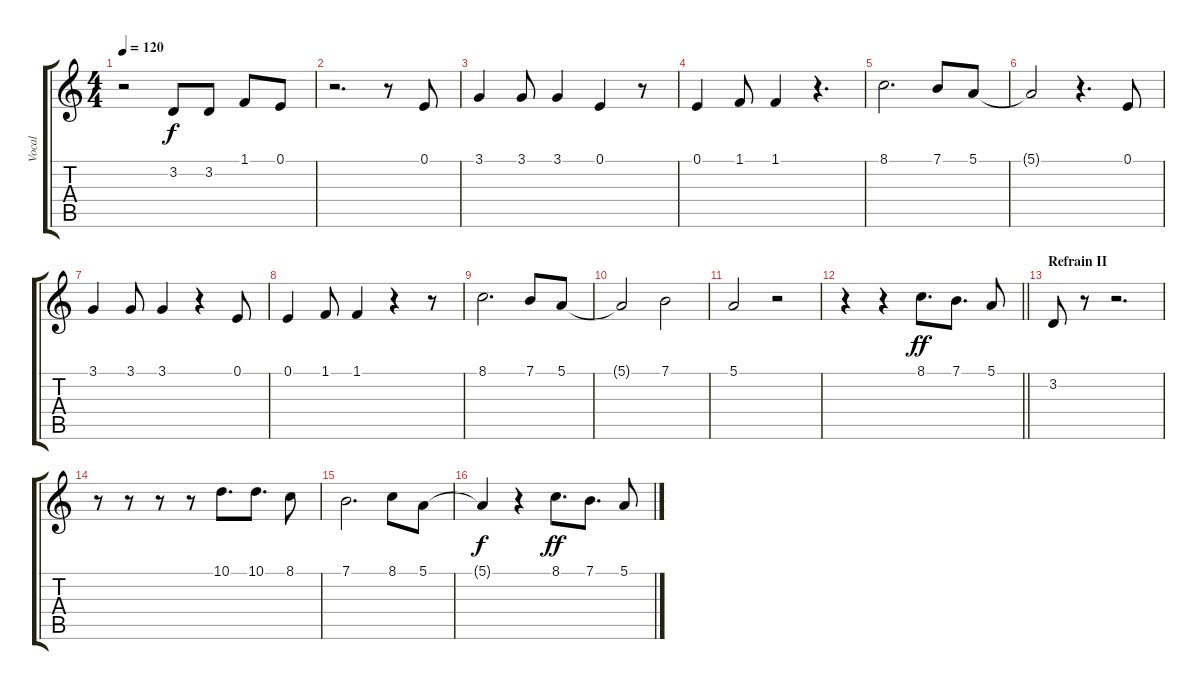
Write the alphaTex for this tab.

\track ("Vocal" "Vocal") {instrument fx5brightness}
\staff {score tabs}
\tuning (E4 B3 G3 D3 A2 E2) {hide}
\ts (4 4)
\tempo 120
\clef g2
\ks c
r.2{dy f} 3.2.8 3.2.8 1.1.8 0.1.8 |
r.2{d} r.8 0.1.8 |
3.1.4 3.1.8 3.1.4 0.1.4 r.8 |
0.1.4 1.1.8 1.1.4 r.4{d} |
8.1.2{d} 7.1.8 5.1.8 |
5.1{t}.2 r.4{d} 0.1.8 |
3.1.4 3.1.8 3.1.4 r.4 0.1.8 |
0.1.4 1.1.8 1.1.4 r.4 r.8 |
8.1.2{d} 7.1.8 5.1.8 |
5.1{t}.2 7.1.2 |
5.1.2 r.2 |
\barLineRight lightlight
r.4 r.4 8.1.8{d dy ff} 7.1.8{d} 5.1.8 |
\section ("" "Refrain II")
3.2.8 r.8 r.2{d} |
r.8 r.8 r.8 r.8 10.1.8{d} 10.1.8{d} 8.1.8 |
7.1.2{d} 8.1.8 5.1.8 |
5.1{t}.4{dy f} r.4 8.1.8{d dy ff} 7.1.8{d} 5.1.8
